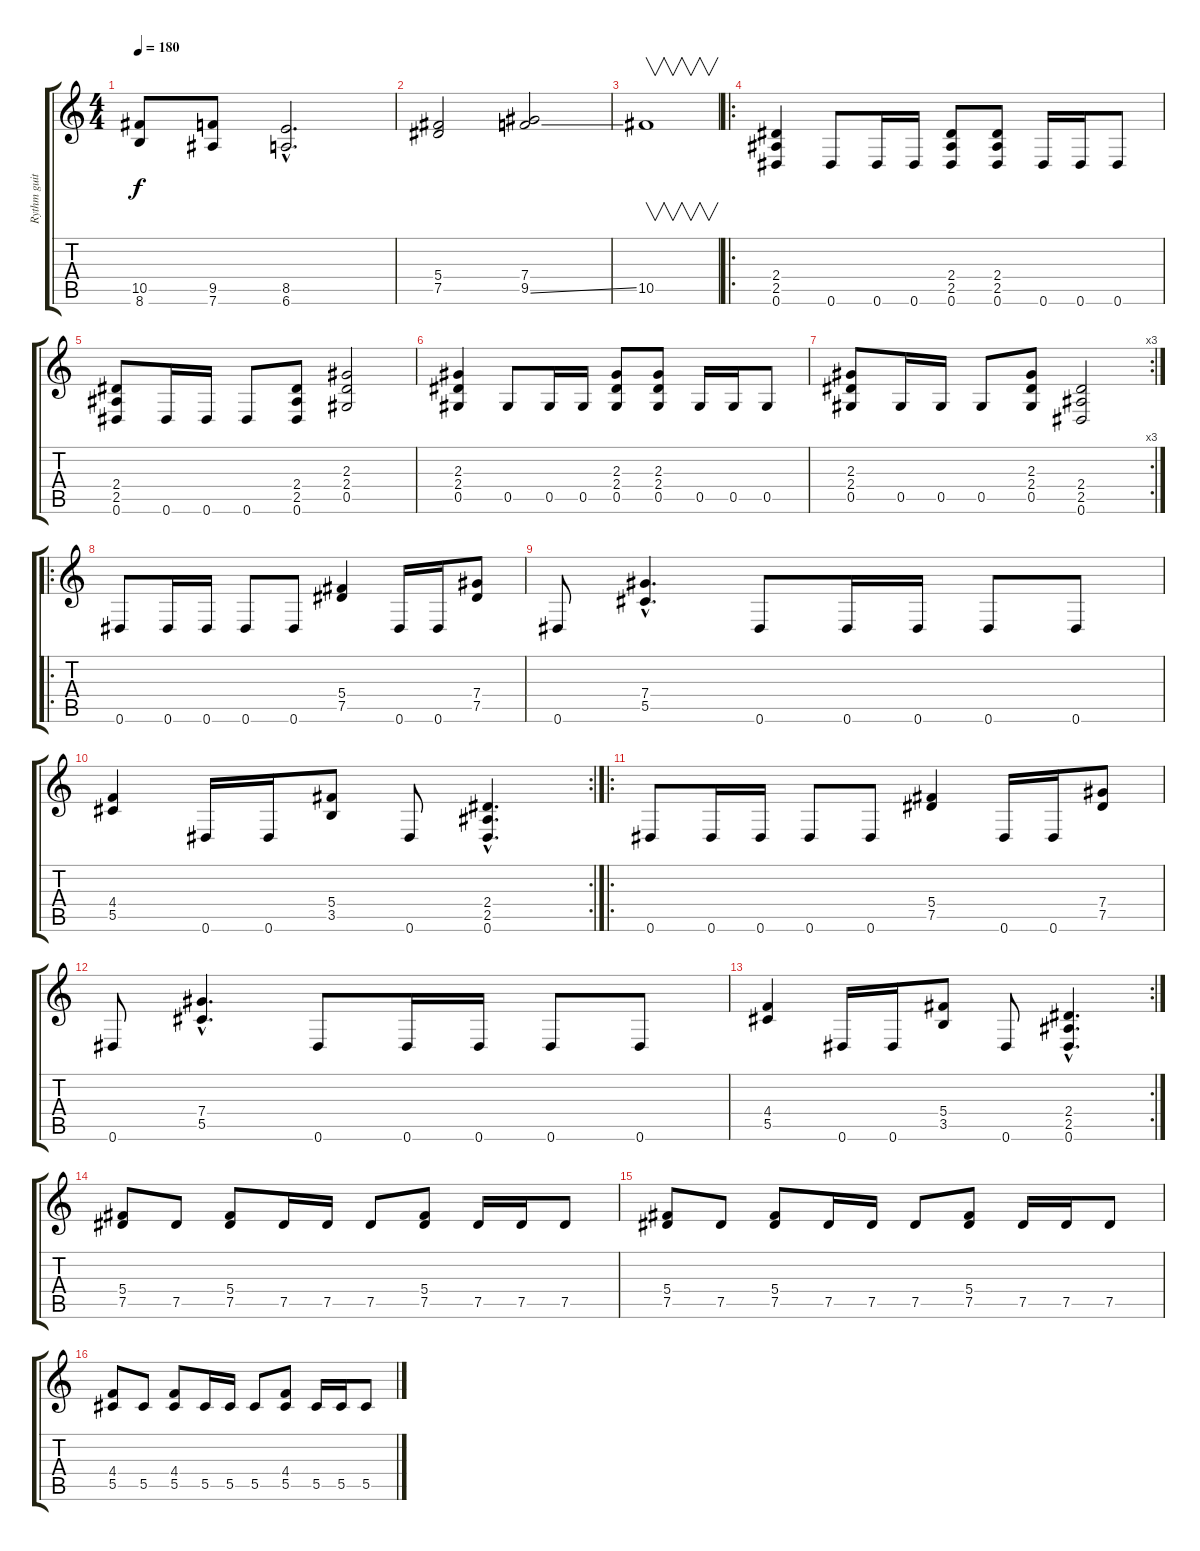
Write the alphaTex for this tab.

\track ("Rythm guitar Eb" "Rythm guit") {instrument distortionguitar}
\staff {score tabs}
\tuning (Eb4 Bb3 Gb3 Db3 Ab2 Eb2) {hide}
\ts (4 4)
\tempo 180
\clef g2
\ks c
(10.5 8.6).8{dy f} (9.5 7.6).8 (8.5{hac} 6.6{hac}).2{d} |
(5.4 7.5).2 (7.4 9.5{ss}).2 |
10.5.1{v} |
\ro
(2.4 2.5 0.6).4 0.6.8 0.6.16 0.6.16 (2.4 2.5 0.6).8 (2.4 2.5 0.6).8 0.6.16 0.6.16 0.6.8 |
(2.4 2.5 0.6).8 0.6.16 0.6.16 0.6.8 (2.4 2.5 0.6).8 (2.3 2.4 0.5).2 |
(2.3 2.4 0.5).4 0.5.8 0.5.16 0.5.16 (2.3 2.4 0.5).8 (2.3 2.4 0.5).8 0.5.16 0.5.16 0.5.8 |
\rc 3
(2.3 2.4 0.5).8 0.5.16 0.5.16 0.5.8 (2.3 2.4 0.5).8 (2.4 2.5 0.6).2 |
\ro
0.6.8 0.6.16 0.6.16 0.6.8 0.6.8 (5.4 7.5).4 0.6.16 0.6.16 (7.4 7.5).8 |
0.6.8 (7.4{hac} 5.5{hac}).4{d} 0.6.8 0.6.16 0.6.16 0.6.8 0.6.8 |
\rc 2
(4.4 5.5).4 0.6.16 0.6.16 (5.4 3.5).8 0.6.8 (2.4{hac} 2.5{hac} 0.6{hac}).4{d} |
\ro
0.6.8 0.6.16 0.6.16 0.6.8 0.6.8 (5.4 7.5).4 0.6.16 0.6.16 (7.4 7.5).8 |
0.6.8 (7.4{hac} 5.5{hac}).4{d} 0.6.8 0.6.16 0.6.16 0.6.8 0.6.8 |
\rc 2
(4.4 5.5).4 0.6.16 0.6.16 (5.4 3.5).8 0.6.8 (2.4{hac} 2.5{hac} 0.6{hac}).4{d} |
(5.4 7.5).8 7.5.8 (5.4 7.5).8 7.5.16 7.5.16 7.5.8 (5.4 7.5).8 7.5.16 7.5.16 7.5.8 |
(5.4 7.5).8 7.5.8 (5.4 7.5).8 7.5.16 7.5.16 7.5.8 (5.4 7.5).8 7.5.16 7.5.16 7.5.8 |
(4.4 5.5).8 5.5.8 (4.4 5.5).8 5.5.16 5.5.16 5.5.8 (4.4 5.5).8 5.5.16 5.5.16 5.5.8
